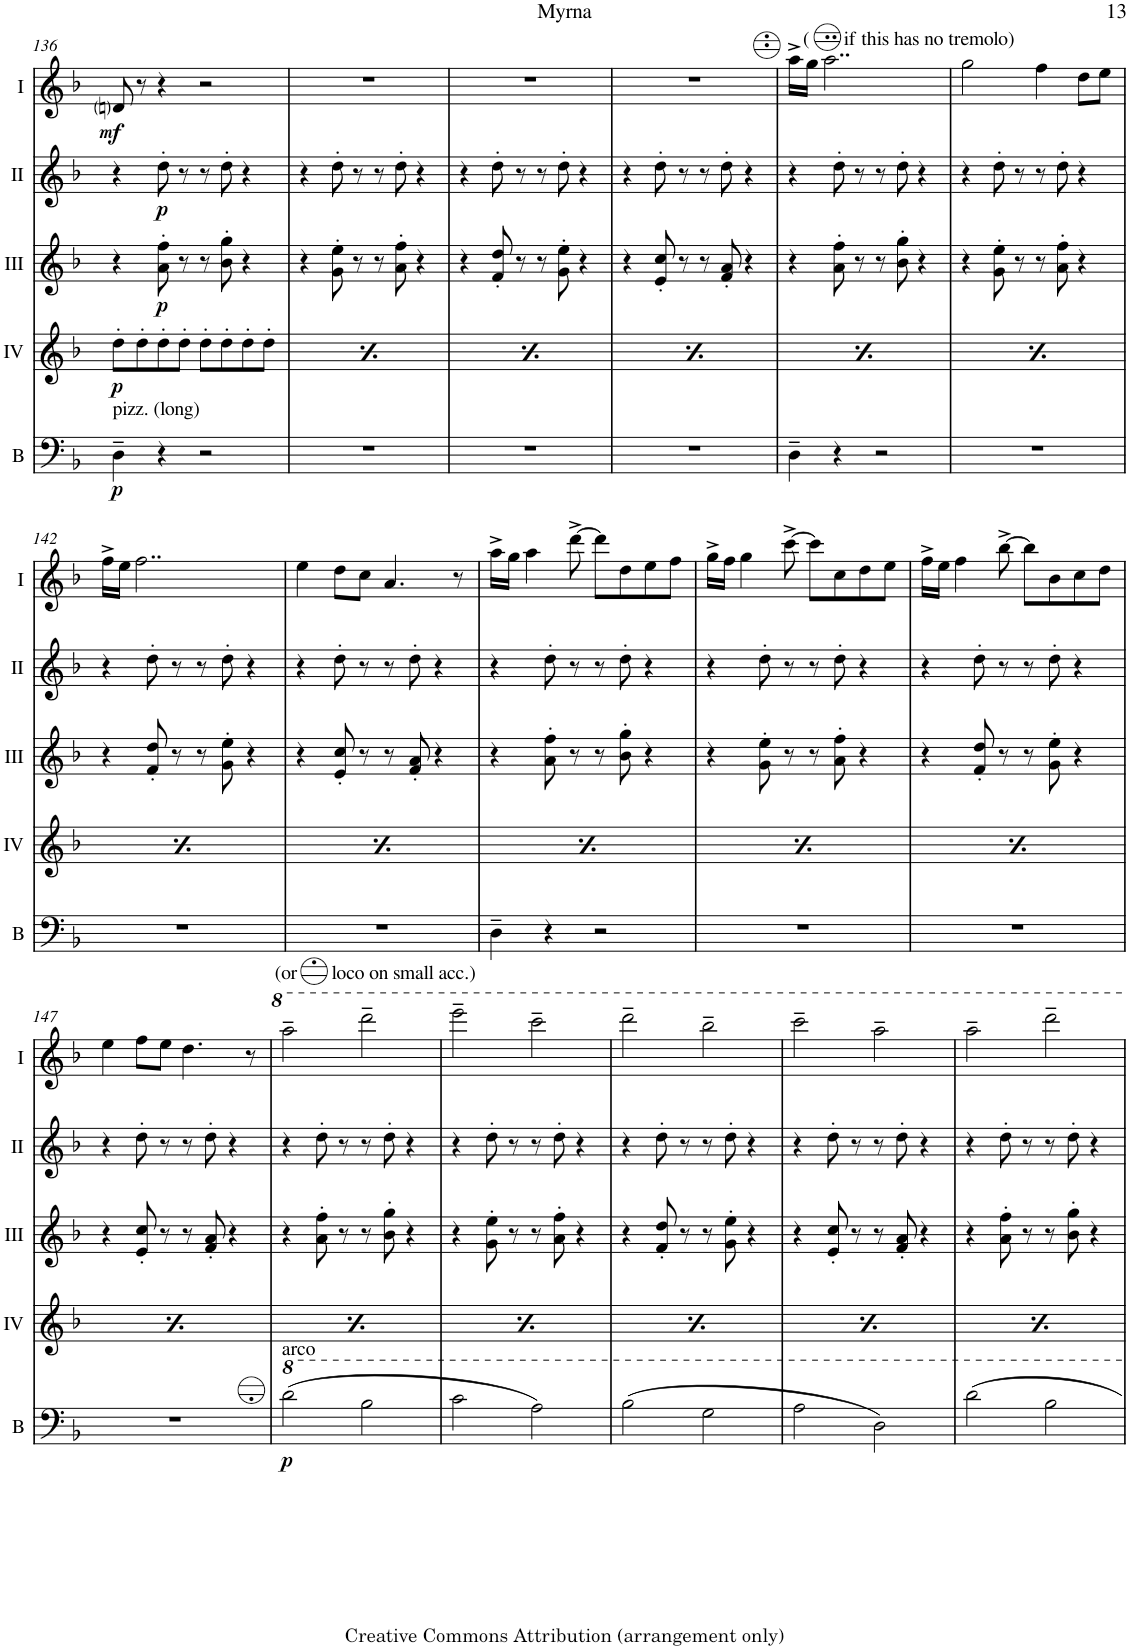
**kern	**dynam	**kern	**dynam	**kern	**dynam	**kern	**dynam	**kern	**dynam
*part5	*part5	*part4	*part4	*part3	*part3	*part2	*part2	*part1	*part1
*staff5	*staff5	*staff4	*staff4	*staff3	*staff3	*staff2	*staff2	*staff1	*staff1
*I"Bass	*	*I"Acc. 4	*	*I"Acc. 3	*	*I"Acc. 2	*	*I"Acc. 1	*
*I'B	*	*	*	*	*	*	*	*	*
!!LO:PB:g=z
*clefF4	*	*clefG2	*	*clefG2	*	*clefG2	*	*clefG2	*
*Trd7c12	*	*Trd7c12	*	*	*	*	*	*	*
*k[b-]	*	*k[b-]	*	*k[b-]	*	*k[b-]	*	*k[b-]	*
*M4/4	*	*M4/4	*	*M4/4	*	*M4/4	*	*M4/4	*
=136	=136	=136	=136	=136	=136	=136	=136	=136	=136
!LO:TX:a:t=pizz. (long)	!	!	!	!	!	!	!	!	!
!	!LO:DY:b	!	!LO:DY:b	!	!	!	!	!	!LO:DY:b
4D~\	p	8dd'\L	p	4r	.	4r	.	8dni/	mf
.	.	8dd'\	.	.	.	.	.	8r	.
!	!	!	!	!	!LO:DY:b	!	!LO:DY:b	!	!
4r	.	8dd'\	.	8a\' 8ff\'	p	8dd'\	p	4r	.
.	.	8dd'\J	.	8r	.	8r	.	.	.
2r	.	8dd'\L	.	8r	.	8r	.	2r	.
.	.	8dd'\	.	8b-\' 8gg\'	.	8dd'\	.	.	.
.	.	8dd'\	.	4r	.	4r	.	.	.
.	.	8dd'\J	.	.	.	.	.	.	.
=137	=137	=137	=137	=137	=137	=137	=137	=137	=137
!	!	!	!LO:DY:b	!	!	!	!	!	!
1r	.	8dd'\L	p	4r	.	4r	.	1r	.
.	.	8dd'\	.	.	.	.	.	.	.
.	.	8dd'\	.	8g\' 8ee\'	.	8dd'\	.	.	.
.	.	8dd'\J	.	8r	.	8r	.	.	.
.	.	8dd'\L	.	8r	.	8r	.	.	.
.	.	8dd'\	.	8a\' 8ff\'	.	8dd'\	.	.	.
.	.	8dd'\	.	4r	.	4r	.	.	.
.	.	8dd'\J	.	.	.	.	.	.	.
=138	=138	=138	=138	=138	=138	=138	=138	=138	=138
!	!	!	!LO:DY:b	!	!	!	!	!	!
1r	.	8dd'\L	p	4r	.	4r	.	1r	.
.	.	8dd'\	.	.	.	.	.	.	.
.	.	8dd'\	.	8f/' 8dd/'	.	8dd'\	.	.	.
.	.	8dd'\J	.	8r	.	8r	.	.	.
.	.	8dd'\L	.	8r	.	8r	.	.	.
.	.	8dd'\	.	8g\' 8ee\'	.	8dd'\	.	.	.
.	.	8dd'\	.	4r	.	4r	.	.	.
.	.	8dd'\J	.	.	.	.	.	.	.
=139	=139	=139	=139	=139	=139	=139	=139	=139	=139
!	!	!	!LO:DY:b	!	!	!	!	!	!
1r	.	8dd'\L	p	4r	.	4r	.	1r	.
.	.	8dd'\	.	.	.	.	.	.	.
.	.	8dd'\	.	8e/' 8cc/'	.	8dd'\	.	.	.
.	.	8dd'\J	.	8r	.	8r	.	.	.
.	.	8dd'\L	.	8r	.	8r	.	.	.
.	.	8dd'\	.	8f/' 8a/'	.	8dd'\	.	.	.
.	.	8dd'\	.	4r	.	4r	.	.	.
.	.	8dd'\J	.	.	.	.	.	.	.
=140	=140	=140	=140	=140	=140	=140	=140	=140	=140
!	!	!	!	!	!	!	!	!LO:TX:a:t=(       if this has no tremolo)	!
!	!	!	!LO:DY:b	!	!	!	!	!	!
4D~\	.	8dd'\L	p	4r	.	4r	.	16aa^\LL	.
.	.	.	.	.	.	.	.	16gg\JJ	.
.	.	8dd'\	.	.	.	.	.	2..aa\	.
4r	.	8dd'\	.	8a\' 8ff\'	.	8dd'\	.	.	.
.	.	8dd'\J	.	8r	.	8r	.	.	.
2r	.	8dd'\L	.	8r	.	8r	.	.	.
.	.	8dd'\	.	8b-\' 8gg\'	.	8dd'\	.	.	.
.	.	8dd'\	.	4r	.	4r	.	.	.
.	.	8dd'\J	.	.	.	.	.	.	.
=141	=141	=141	=141	=141	=141	=141	=141	=141	=141
!	!	!	!LO:DY:b	!	!	!	!	!	!
1r	.	8dd'\L	p	4r	.	4r	.	2gg\	.
.	.	8dd'\	.	.	.	.	.	.	.
.	.	8dd'\	.	8g\' 8ee\'	.	8dd'\	.	.	.
.	.	8dd'\J	.	8r	.	8r	.	.	.
.	.	8dd'\L	.	8r	.	8r	.	4ff\	.
.	.	8dd'\	.	8a\' 8ff\'	.	8dd'\	.	.	.
.	.	8dd'\	.	4r	.	4r	.	8dd\L	.
.	.	8dd'\J	.	.	.	.	.	8ee\J	.
!!LO:LB:g=z
=142	=142	=142	=142	=142	=142	=142	=142	=142	=142
!	!	!	!LO:DY:b	!	!	!	!	!	!
1r	.	8dd'\L	p	4r	.	4r	.	16ff^\LL	.
.	.	.	.	.	.	.	.	16ee\JJ	.
.	.	8dd'\	.	.	.	.	.	2..ff\	.
.	.	8dd'\	.	8f/' 8dd/'	.	8dd'\	.	.	.
.	.	8dd'\J	.	8r	.	8r	.	.	.
.	.	8dd'\L	.	8r	.	8r	.	.	.
.	.	8dd'\	.	8g\' 8ee\'	.	8dd'\	.	.	.
.	.	8dd'\	.	4r	.	4r	.	.	.
.	.	8dd'\J	.	.	.	.	.	.	.
=143	=143	=143	=143	=143	=143	=143	=143	=143	=143
!	!	!	!LO:DY:b	!	!	!	!	!	!
1r	.	8dd'\L	p	4r	.	4r	.	4ee\	.
.	.	8dd'\	.	.	.	.	.	.	.
.	.	8dd'\	.	8e/' 8cc/'	.	8dd'\	.	8dd\L	.
.	.	8dd'\J	.	8r	.	8r	.	8cc\J	.
.	.	8dd'\L	.	8r	.	8r	.	4.a/	.
.	.	8dd'\	.	8f/' 8a/'	.	8dd'\	.	.	.
.	.	8dd'\	.	4r	.	4r	.	.	.
.	.	8dd'\J	.	.	.	.	.	8r	.
=144	=144	=144	=144	=144	=144	=144	=144	=144	=144
!	!	!	!LO:DY:b	!	!	!	!	!	!
4D~\	.	8dd'\L	p	4r	.	4r	.	16aa^\LL	.
.	.	.	.	.	.	.	.	16gg\JJ	.
.	.	8dd'\	.	.	.	.	.	4aa\	.
4r	.	8dd'\	.	8a\' 8ff\'	.	8dd'\	.	.	.
.	.	8dd'\J	.	8r	.	8r	.	[8ddd^\	.
2r	.	8dd'\L	.	8r	.	8r	.	8ddd\L]	.
.	.	8dd'\	.	8b-\' 8gg\'	.	8dd'\	.	8dd\	.
.	.	8dd'\	.	4r	.	4r	.	8ee\	.
.	.	8dd'\J	.	.	.	.	.	8ff\J	.
=145	=145	=145	=145	=145	=145	=145	=145	=145	=145
!	!	!	!LO:DY:b	!	!	!	!	!	!
1r	.	8dd'\L	p	4r	.	4r	.	16gg^\LL	.
.	.	.	.	.	.	.	.	16ff\JJ	.
.	.	8dd'\	.	.	.	.	.	4gg\	.
.	.	8dd'\	.	8g\' 8ee\'	.	8dd'\	.	.	.
.	.	8dd'\J	.	8r	.	8r	.	[8ccc^\	.
.	.	8dd'\L	.	8r	.	8r	.	8ccc\L]	.
.	.	8dd'\	.	8a\' 8ff\'	.	8dd'\	.	8cc\	.
.	.	8dd'\	.	4r	.	4r	.	8dd\	.
.	.	8dd'\J	.	.	.	.	.	8ee\J	.
=146	=146	=146	=146	=146	=146	=146	=146	=146	=146
!	!	!	!LO:DY:b	!	!	!	!	!	!
1r	.	8dd'\L	p	4r	.	4r	.	16ff^\LL	.
.	.	.	.	.	.	.	.	16ee\JJ	.
.	.	8dd'\	.	.	.	.	.	4ff\	.
.	.	8dd'\	.	8f/' 8dd/'	.	8dd'\	.	.	.
.	.	8dd'\J	.	8r	.	8r	.	[8bb-^\	.
.	.	8dd'\L	.	8r	.	8r	.	8bb-\L]	.
.	.	8dd'\	.	8g\' 8ee\'	.	8dd'\	.	8b-\	.
.	.	8dd'\	.	4r	.	4r	.	8cc\	.
.	.	8dd'\J	.	.	.	.	.	8dd\J	.
!!LO:LB:g=z
=147	=147	=147	=147	=147	=147	=147	=147	=147	=147
!	!	!	!LO:DY:b	!	!	!	!	!	!
1r	.	8dd'\L	p	4r	.	4r	.	4ee\	.
.	.	8dd'\	.	.	.	.	.	.	.
.	.	8dd'\	.	8e/' 8cc/'	.	8dd'\	.	8ff\L	.
.	.	8dd'\J	.	8r	.	8r	.	8ee\J	.
.	.	8dd'\L	.	8r	.	8r	.	4.dd\	.
.	.	8dd'\	.	8f/' 8a/'	.	8dd'\	.	.	.
.	.	8dd'\	.	4r	.	4r	.	.	.
.	.	8dd'\J	.	.	.	.	.	8r	.
=148	=148	=148	=148	=148	=148	=148	=148	=148	=148
!	!	!	!	!	!	!	!	!LO:TX:a:t=(or       loco on small acc.)	!
!LO:TX:a:t=arco	!	!	!	!	!	!	!	!	!
!	!LO:DY:b	!	!LO:DY:b	!	!	!	!	!	!
(2dd\	p	8dd'\L	p	4r	.	4r	.	2aaa~\	.
.	.	8dd'\	.	.	.	.	.	.	.
.	.	8dd'\	.	8a\' 8ff\'	.	8dd'\	.	.	.
.	.	8dd'\J	.	8r	.	8r	.	.	.
2b-\	.	8dd'\L	.	8r	.	8r	.	2dddd~\	.
.	.	8dd'\	.	8b-\' 8gg\'	.	8dd'\	.	.	.
.	.	8dd'\	.	4r	.	4r	.	.	.
.	.	8dd'\J	.	.	.	.	.	.	.
=149	=149	=149	=149	=149	=149	=149	=149	=149	=149
!	!	!	!LO:DY:b	!	!	!	!	!	!
2cc\	.	8dd'\L	p	4r	.	4r	.	2eeee~\	.
.	.	8dd'\	.	.	.	.	.	.	.
.	.	8dd'\	.	8g\' 8ee\'	.	8dd'\	.	.	.
.	.	8dd'\J	.	8r	.	8r	.	.	.
2a\)	.	8dd'\L	.	8r	.	8r	.	2cccc~\	.
.	.	8dd'\	.	8a\' 8ff\'	.	8dd'\	.	.	.
.	.	8dd'\	.	4r	.	4r	.	.	.
.	.	8dd'\J	.	.	.	.	.	.	.
=150	=150	=150	=150	=150	=150	=150	=150	=150	=150
!	!	!	!LO:DY:b	!	!	!	!	!	!
(2b-\	.	8dd'\L	p	4r	.	4r	.	2dddd~\	.
.	.	8dd'\	.	.	.	.	.	.	.
.	.	8dd'\	.	8f/' 8dd/'	.	8dd'\	.	.	.
.	.	8dd'\J	.	8r	.	8r	.	.	.
2g\	.	8dd'\L	.	8r	.	8r	.	2bbb-~\	.
.	.	8dd'\	.	8g\' 8ee\'	.	8dd'\	.	.	.
.	.	8dd'\	.	4r	.	4r	.	.	.
.	.	8dd'\J	.	.	.	.	.	.	.
=151	=151	=151	=151	=151	=151	=151	=151	=151	=151
!	!	!	!LO:DY:b	!	!	!	!	!	!
2a\	.	8dd'\L	p	4r	.	4r	.	2cccc~\	.
.	.	8dd'\	.	.	.	.	.	.	.
.	.	8dd'\	.	8e/' 8cc/'	.	8dd'\	.	.	.
.	.	8dd'\J	.	8r	.	8r	.	.	.
2d\)	.	8dd'\L	.	8r	.	8r	.	2aaa~\	.
.	.	8dd'\	.	8f/' 8a/'	.	8dd'\	.	.	.
.	.	8dd'\	.	4r	.	4r	.	.	.
.	.	8dd'\J	.	.	.	.	.	.	.
=152	=152	=152	=152	=152	=152	=152	=152	=152	=152
!	!	!	!LO:DY:b	!	!	!	!	!	!
2dd\	.	8dd'\L	p	4r	.	4r	.	2aaa~\	.
.	.	8dd'\	.	.	.	.	.	.	.
.	.	8dd'\	.	8a\' 8ff\'	.	8dd'\	.	.	.
.	.	8dd'\J	.	8r	.	8r	.	.	.
2b-\	.	8dd'\L	.	8r	.	8r	.	2dddd~\	.
.	.	8dd'\	.	8b-\' 8gg\'	.	8dd'\	.	.	.
.	.	8dd'\	.	4r	.	4r	.	.	.
.	.	8dd'\J	.	.	.	.	.	.	.
=	=	=	=	=	=	=	=	=	=
*-	*-	*-	*-	*-	*-	*-	*-	*-	*-
